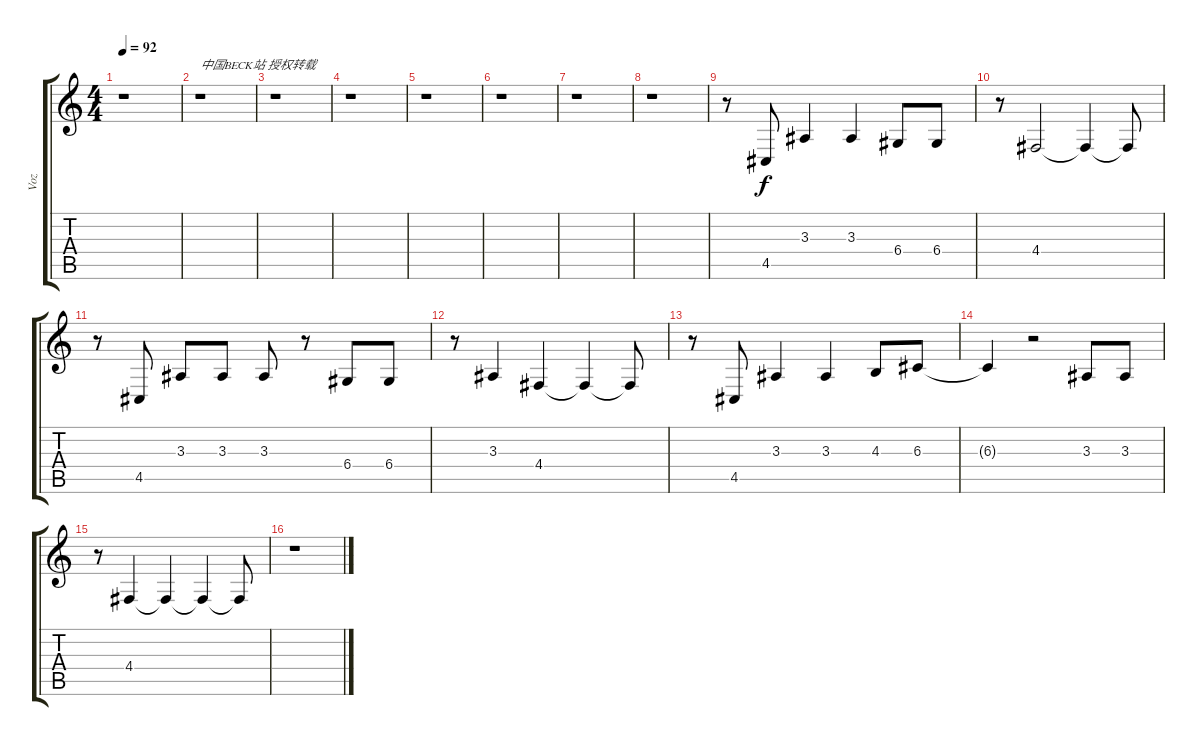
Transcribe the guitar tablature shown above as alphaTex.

\track ("Voz" "Voz") {instrument harmonica}
\staff {score tabs}
\tuning (E4 B3 G3 D3 A2 E2) {hide}
\ts (4 4)
\tempo 92
\clef g2
\ks c
r.1{dy f instrument harmonica} |
r.1{txt "中国BECK站 授权转载"} |
r.1 |
r.1 |
r.1 |
r.1 |
r.1 |
r.1 |
r.8 4.5.8 3.3.4 3.3.4 6.4.8 6.4.8 |
r.8 4.4.2 4.4{t}.4 4.4{t}.8 |
r.8 4.5.8 3.3.8 3.3.8 3.3.8 r.8 6.4.8 6.4.8 |
r.8 3.3.4 4.4.4 4.4{t}.4 4.4{t}.8 |
r.8 4.5.8 3.3.4 3.3.4 4.3.8 6.3.8 |
6.3{t}.4 r.2 3.3.8 3.3.8 |
r.8 4.4.4 4.4{t}.4 4.4{t}.4 4.4{t}.8 |
r.1
